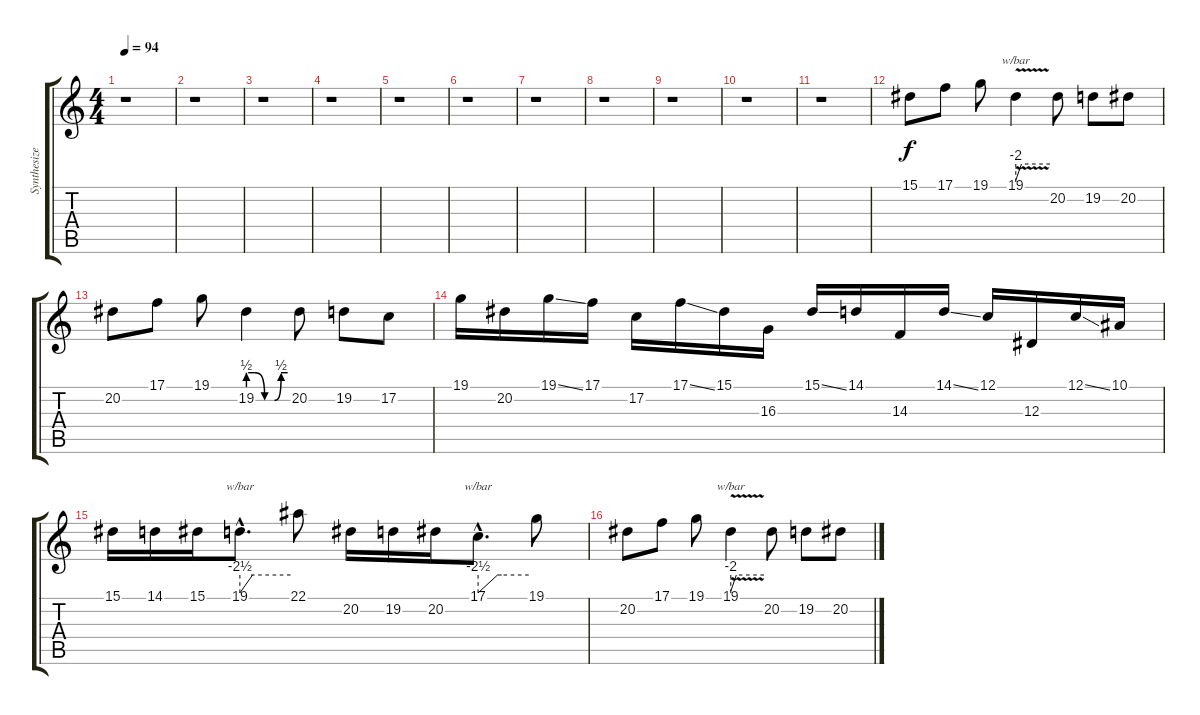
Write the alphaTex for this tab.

\track ("Synthesizer" "Synthesize") {instrument stringensemble1}
\staff {score tabs}
\tuning (C4 G3 Eb3 Bb2 F2 C2) {hide}
\ts (4 4)
\tempo 94
\clef g2
\ks c
r.1{dy f} |
r.1 |
r.1 |
r.1 |
r.1 |
r.1 |
r.1 |
r.1 |
r.1 |
r.1 |
r.1 |
15.1.8 17.1.8 19.1.8 19.1{v}.4{tbe (custom default 0 -8 10 0 60 0)} 20.2.8 19.2.8 20.2.8 |
20.2.8 17.1.8 19.1.8 19.2{be (custom 0 2 10 2 25 0 30 0 40 0 50 2 60 2)}.4 20.2.8 19.2.8 17.2.8 |
19.1.16 20.2.16 19.1{ss}.16 17.1.16 17.2.16 17.1{ss}.16 15.1.16 16.3.16 15.1{ss}.16 14.1.16 14.3.16 14.1{ss}.16 12.1.16 12.3.16 12.1{ss}.16 10.1.16 |
15.1.16 14.1.16 15.1.16 19.1{hac}.8{d tbe (custom default 0 -10 15 0 60 0)} 22.1.8 20.2.16 19.2.16 20.2.16 17.1{hac}.8{d tbe (custom default 0 -10 23 0 28 0 60 0)} 19.1.8 |
20.2.8 17.1.8 19.1.8 19.1{v}.4{tbe (custom default 0 -8 10 0 60 0)} 20.2.8 19.2.8 20.2.8
